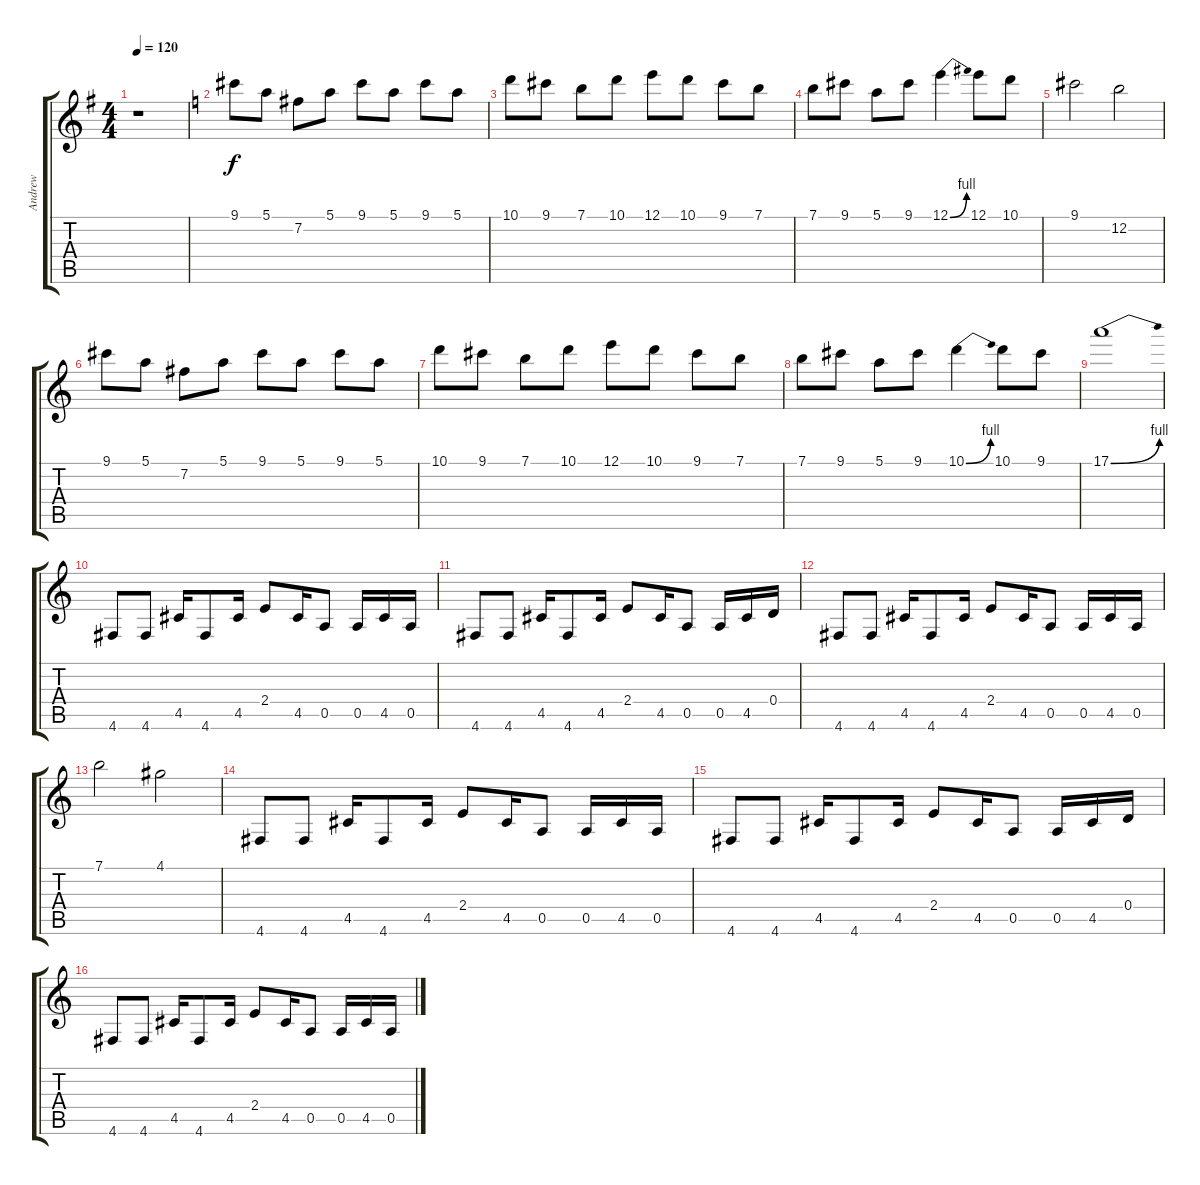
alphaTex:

\track ("Andrew" "Andrew") {instrument overdrivenguitar}
\staff {score tabs}
\tuning (E4 B3 G3 D3 A2 D2) {hide}
\ts (4 4)
\tempo 120
\clef g2
\ks eminor
r.1{dy f} |
\ks c
9.1.8 5.1.8 7.2.8 5.1.8 9.1.8 5.1.8 9.1.8 5.1.8 |
10.1.8 9.1.8 7.1.8 10.1.8 12.1.8 10.1.8 9.1.8 7.1.8 |
7.1.8 9.1.8 5.1.8 9.1.8 12.1{be (bend 0 0 60 4)}.4 12.1.8 10.1.8 |
9.1.2 12.2.2 |
9.1.8 5.1.8 7.2.8 5.1.8 9.1.8 5.1.8 9.1.8 5.1.8 |
10.1.8 9.1.8 7.1.8 10.1.8 12.1.8 10.1.8 9.1.8 7.1.8 |
7.1.8 9.1.8 5.1.8 9.1.8 10.1{be (bend 0 0 60 4)}.4 10.1.8 9.1.8 |
17.1{be (bend 0 0 60 4)}.1 |
4.6.8 4.6.8 4.5.16 4.6.8 4.5.16 2.4.8 4.5.16 0.5.8 0.5.16 4.5.16 0.5.16 |
4.6.8 4.6.8 4.5.16 4.6.8 4.5.16 2.4.8 4.5.16 0.5.8 0.5.16 4.5.16 0.4.16 |
4.6.8 4.6.8 4.5.16 4.6.8 4.5.16 2.4.8 4.5.16 0.5.8 0.5.16 4.5.16 0.5.16 |
7.1.2 4.1.2 |
4.6.8 4.6.8 4.5.16 4.6.8 4.5.16 2.4.8 4.5.16 0.5.8 0.5.16 4.5.16 0.5.16 |
4.6.8 4.6.8 4.5.16 4.6.8 4.5.16 2.4.8 4.5.16 0.5.8 0.5.16 4.5.16 0.4.16 |
4.6.8 4.6.8 4.5.16 4.6.8 4.5.16 2.4.8 4.5.16 0.5.8 0.5.16 4.5.16 0.5.16
